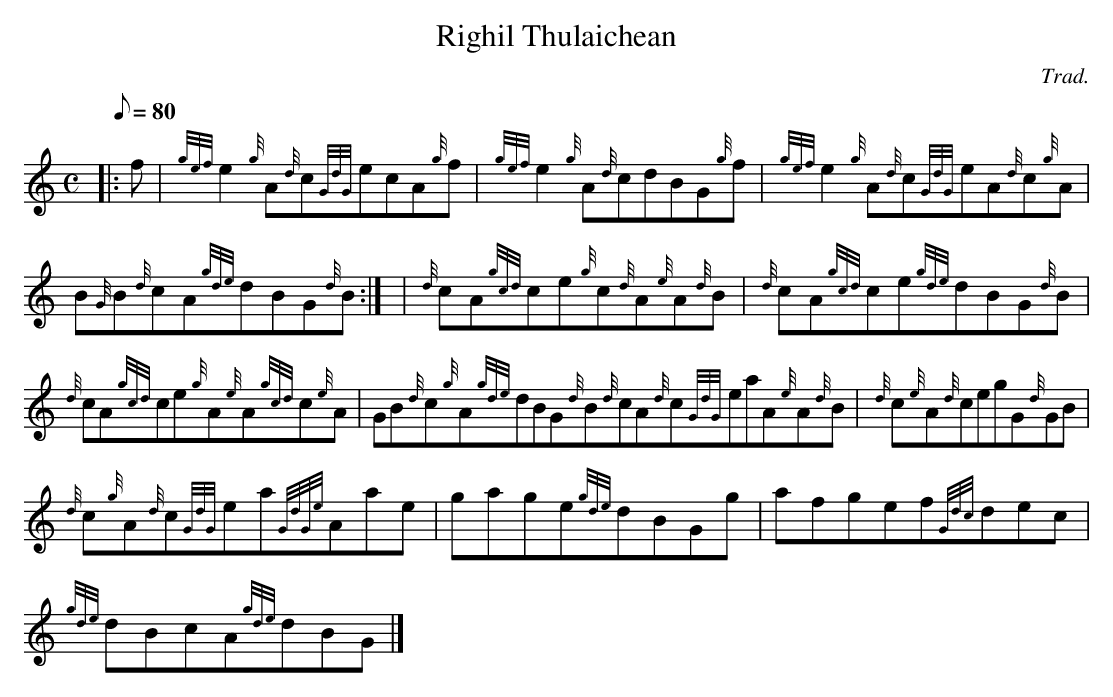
X:1
T:Righil Thulaichean
M:C
L:1/8
Q:80
C:Trad.
K:HP
|: f | \
{gef}e2{g}A{d}c{GdG}ecA{g}f | \
{gef}e2{g}A{d}cdBG{g}f | \
{gef}e2{g}A{d}c{GdG}eA{d}c{g}A |
B{G}B{d}cA{gde}dBG{d}B:| [ | \
{d}cA{gcd}ce{g}c{d}A{e}A{d}B | \
{d}cA{gcd}ce{gde}dBG{d}B |
{d}cA{gcd}ce{g}A{e}A{gcd}c{e}A | \
GB{d}c{g}A{gde}dBG{d}B{d}cA{d}c{GdG}eaA{e}A{d}B | \
{d}c{e}A{d}cegG{d}GB |
{d}c{g}A{d}c{GdG}ea{GdGe}Aae | \
gage{gde}dBGg | \
afgef{Gdc}dec |
{gde}dBcA{gde}dBG|]
